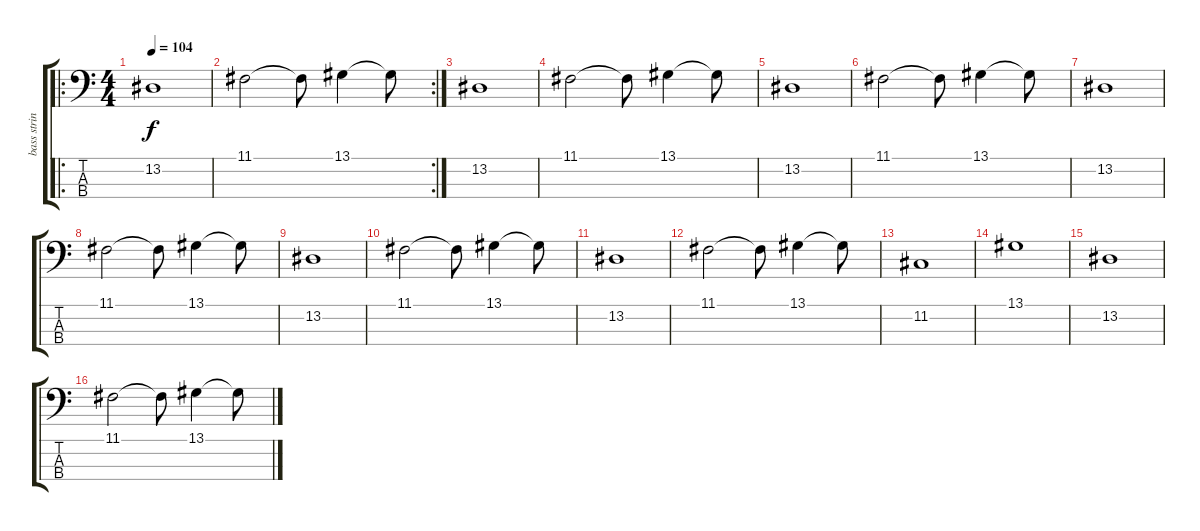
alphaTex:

\track ("bass strings" "bass strin") {instrument stringensemble1}
\staff {score tabs}
\tuning (G2 D2 A1 D1) {hide}
\ro
\ts (4 4)
\tempo 104
\clef f4
\ks c
13.2.1{dy f instrument stringensemble1} |
\rc 2
11.1.2 11.1{t}.8 13.1.4 13.1{t}.8 |
13.2.1 |
11.1.2 11.1{t}.8 13.1.4 13.1{t}.8 |
13.2.1 |
11.1.2 11.1{t}.8 13.1.4 13.1{t}.8 |
13.2.1 |
11.1.2 11.1{t}.8 13.1.4 13.1{t}.8 |
13.2.1 |
11.1.2 11.1{t}.8 13.1.4 13.1{t}.8 |
13.2.1 |
11.1.2 11.1{t}.8 13.1.4 13.1{t}.8 |
11.2.1 |
13.1.1 |
13.2.1 |
11.1.2 11.1{t}.8 13.1.4 13.1{t}.8
